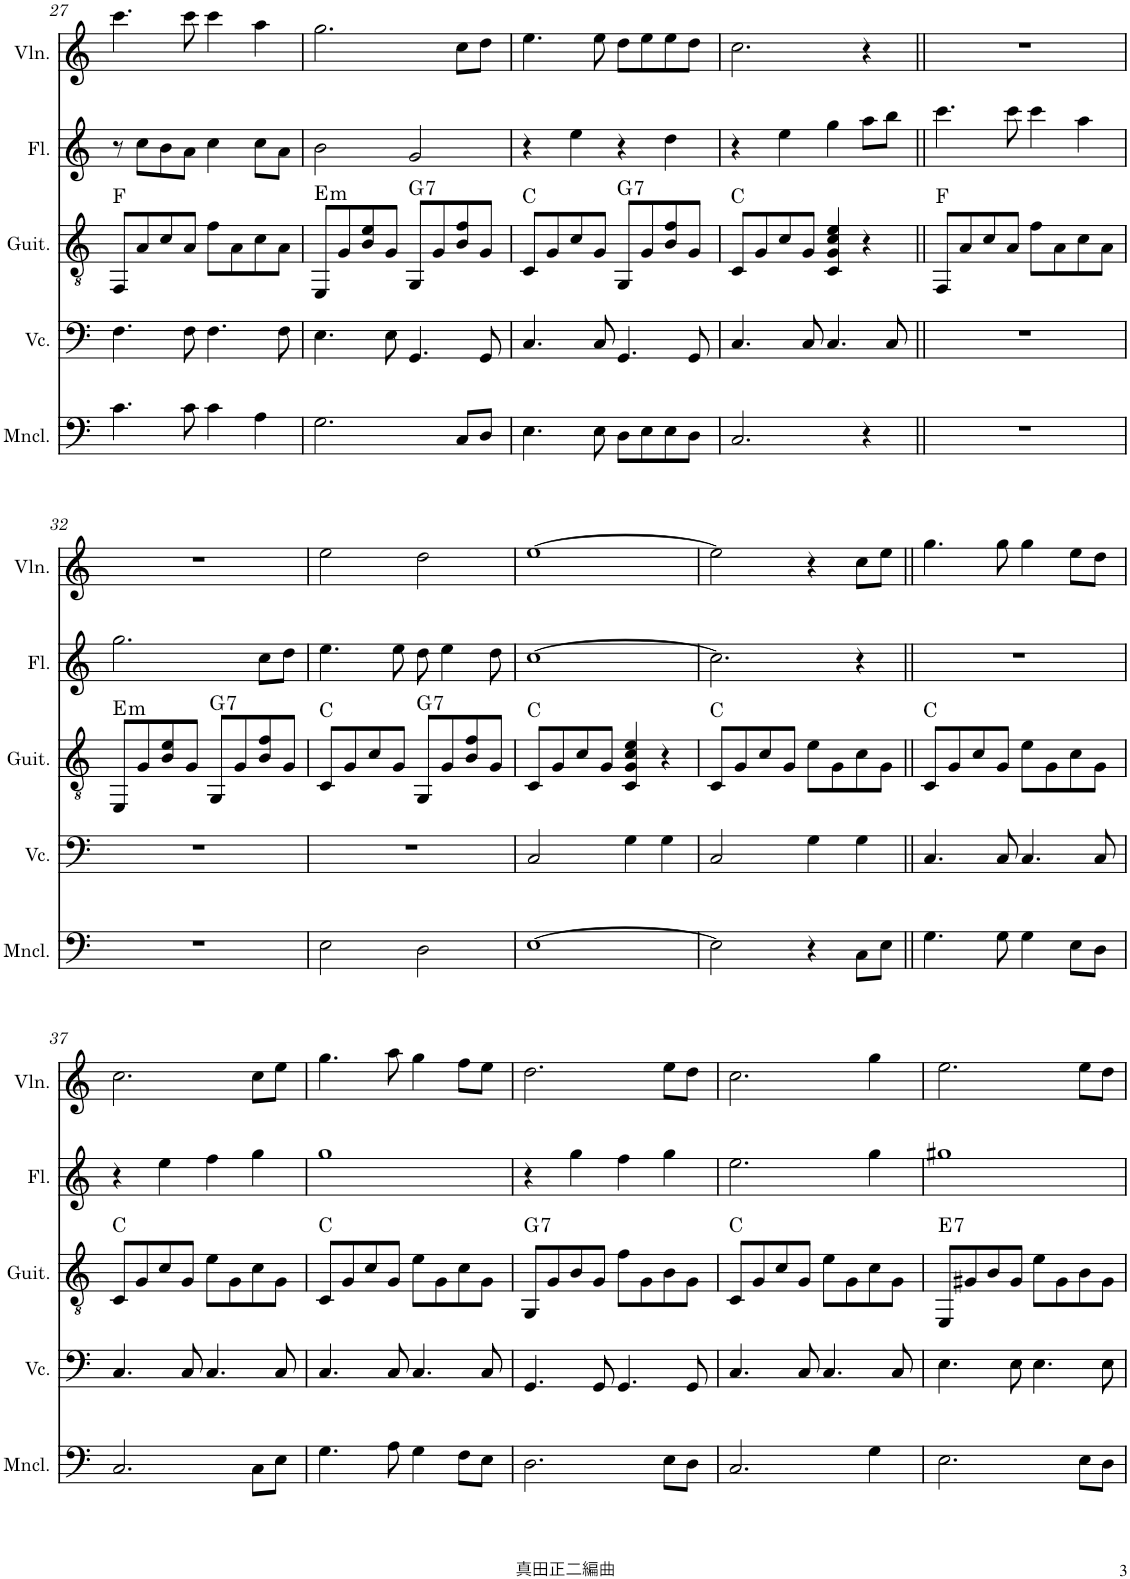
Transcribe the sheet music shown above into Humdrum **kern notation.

**kern	**kern	**kern	**harte	**kern	**kern
*part5	*part4	*part3	*part3	*part2	*part1
*staff5	*staff4	*staff3	*	*staff2	*staff1
*I"マンドチェロ	*I"チェロ	*I"クラシックギター	*	*I"フルート	*I"ヴァイオリン
!!LO:PB:g=z
*clefF4	*clefF4	*clefGv2	*	*clefG2	*clefG2
*k[]	*k[]	*k[]	*	*k[]	*k[]
*M4/4	*M4/4	*M4/4	*	*M4/4	*M4/4
=27	=27	=27	=27	=27	=27
4.c\	4.F\	8FF/L	F:maj	8r	4.ccc\
.	.	8A/	.	8cc\L	.
.	.	8c/	.	8b\	.
8c\	8F\	8A/J	.	8a\J	8ccc\
4c\	4.F\	8f\L	.	4cc\	4ccc\
.	.	8A\	.	.	.
4A\	.	8c\	.	8cc\L	4aa\
.	8F\	8A\J	.	8a\J	.
=28	=28	=28	=28	=28	=28
!	!	!	!LO:H:kt=m	!	!
2.G\	4.E\	8EE/L	E:min	2b\	2.gg\
.	.	8G/	.	.	.
.	.	8B/ 8e/	.	.	.
.	8E\	8G/J	.	.	.
!	!	!	!LO:H:kt=7	!	!
.	4.GG/	8GG/L	G:7	2g/	.
.	.	8G/	.	.	.
8C/L	.	8B/ 8f/	.	.	8cc\L
8D/J	8GG/	8G/J	.	.	8dd\J
=29	=29	=29	=29	=29	=29
4.E\	4.C/	8C/L	C:maj	4r	4.ee\
.	.	8G/	.	.	.
.	.	8c/	.	4ee\	.
8E\	8C/	8G/J	.	.	8ee\
!	!	!	!LO:H:kt=7	!	!
8D\L	4.GG/	8GG/L	G:7	4r	8dd\L
8E\	.	8G/	.	.	8ee\
8E\	.	8B/ 8f/	.	4dd\	8ee\
8D\J	8GG/	8G/J	.	.	8dd\J
=30	=30	=30	=30	=30	=30
2.C/	4.C/	8C/L	C:maj	4r	2.cc\
.	.	8G/	.	.	.
.	.	8c/	.	4ee\	.
.	8C/	8G/J	.	.	.
.	4.C/	4C/ 4G/ 4c/ 4e/	.	4gg\	.
4r	.	4r	.	8aa\L	4r
.	8C/	.	.	8bb\J	.
=31||	=31||	=31||	=31||	=31||	=31||
1r	1r	8FF/L	F:maj	4.ccc\	1r
.	.	8A/	.	.	.
.	.	8c/	.	.	.
.	.	8A/J	.	8ccc\	.
.	.	8f\L	.	4ccc\	.
.	.	8A\	.	.	.
.	.	8c\	.	4aa\	.
.	.	8A\J	.	.	.
!!LO:LB:g=z
=32	=32	=32	=32	=32	=32
!	!	!	!LO:H:kt=m	!	!
1r	1r	8EE/L	E:min	2.gg\	1r
.	.	8G/	.	.	.
.	.	8B/ 8e/	.	.	.
.	.	8G/J	.	.	.
!	!	!	!LO:H:kt=7	!	!
.	.	8GG/L	G:7	.	.
.	.	8G/	.	.	.
.	.	8B/ 8f/	.	8cc\L	.
.	.	8G/J	.	8dd\J	.
=33	=33	=33	=33	=33	=33
2E\	1r	8C/L	C:maj	4.ee\	2ee\
.	.	8G/	.	.	.
.	.	8c/	.	.	.
.	.	8G/J	.	8ee\	.
!	!	!	!LO:H:kt=7	!	!
2D\	.	8GG/L	G:7	8dd\	2dd\
.	.	8G/	.	4ee\	.
.	.	8B/ 8f/	.	.	.
.	.	8G/J	.	8dd\	.
=34	=34	=34	=34	=34	=34
[1E	2C/	8C/L	C:maj	[1cc	[1ee
.	.	8G/	.	.	.
.	.	8c/	.	.	.
.	.	8G/J	.	.	.
.	4G\	4C/ 4G/ 4c/ 4e/	.	.	.
.	4G\	4r	.	.	.
=35	=35	=35	=35	=35	=35
2E\]	2C/	8C/L	C:maj	2.cc\]	2ee\]
.	.	8G/	.	.	.
.	.	8c/	.	.	.
.	.	8G/J	.	.	.
4r	4G\	8e\L	.	.	4r
.	.	8G\	.	.	.
8C\L	4G\	8c\	.	4r	8cc\L
8E\J	.	8G\J	.	.	8ee\J
=36||	=36||	=36||	=36||	=36||	=36||
4.G\	4.C/	8C/L	C:maj	1r	4.gg\
.	.	8G/	.	.	.
.	.	8c/	.	.	.
8G\	8C/	8G/J	.	.	8gg\
4G\	4.C/	8e\L	.	.	4gg\
.	.	8G\	.	.	.
8E\L	.	8c\	.	.	8ee\L
8D\J	8C/	8G\J	.	.	8dd\J
!!LO:LB:g=z
=37	=37	=37	=37	=37	=37
2.C/	4.C/	8C/L	C:maj	4r	2.cc\
.	.	8G/	.	.	.
.	.	8c/	.	4ee\	.
.	8C/	8G/J	.	.	.
.	4.C/	8e\L	.	4ff\	.
.	.	8G\	.	.	.
8C\L	.	8c\	.	4gg\	8cc\L
8E\J	8C/	8G\J	.	.	8ee\J
=38	=38	=38	=38	=38	=38
4.G\	4.C/	8C/L	C:maj	1gg	4.gg\
.	.	8G/	.	.	.
.	.	8c/	.	.	.
8A\	8C/	8G/J	.	.	8aa\
4G\	4.C/	8e\L	.	.	4gg\
.	.	8G\	.	.	.
8F\L	.	8c\	.	.	8ff\L
8E\J	8C/	8G\J	.	.	8ee\J
=39	=39	=39	=39	=39	=39
!	!	!	!LO:H:kt=7	!	!
2.D\	4.GG/	8GG/L	G:7	4r	2.dd\
.	.	8G/	.	.	.
.	.	8B/	.	4gg\	.
.	8GG/	8G/J	.	.	.
.	4.GG/	8f\L	.	4ff\	.
.	.	8G\	.	.	.
8E\L	.	8B\	.	4gg\	8ee\L
8D\J	8GG/	8G\J	.	.	8dd\J
=40	=40	=40	=40	=40	=40
2.C/	4.C/	8C/L	C:maj	2.ee\	2.cc\
.	.	8G/	.	.	.
.	.	8c/	.	.	.
.	8C/	8G/J	.	.	.
.	4.C/	8e\L	.	.	.
.	.	8G\	.	.	.
4G\	.	8c\	.	4gg\	4gg\
.	8C/	8G\J	.	.	.
=41	=41	=41	=41	=41	=41
!	!	!	!LO:H:kt=7	!	!
2.E\	4.E\	8EE/L	E:7	1gg#X	2.ee\
.	.	8G#X/	.	.	.
.	.	8B/	.	.	.
.	8E\	8G#/J	.	.	.
.	4.E\	8e\L	.	.	.
.	.	8G#\	.	.	.
8E\L	.	8B\	.	.	8ee\L
8D\J	8E\	8G#\J	.	.	8dd\J
=	=	=	=	=	=
*-	*-	*-	*-	*-	*-
